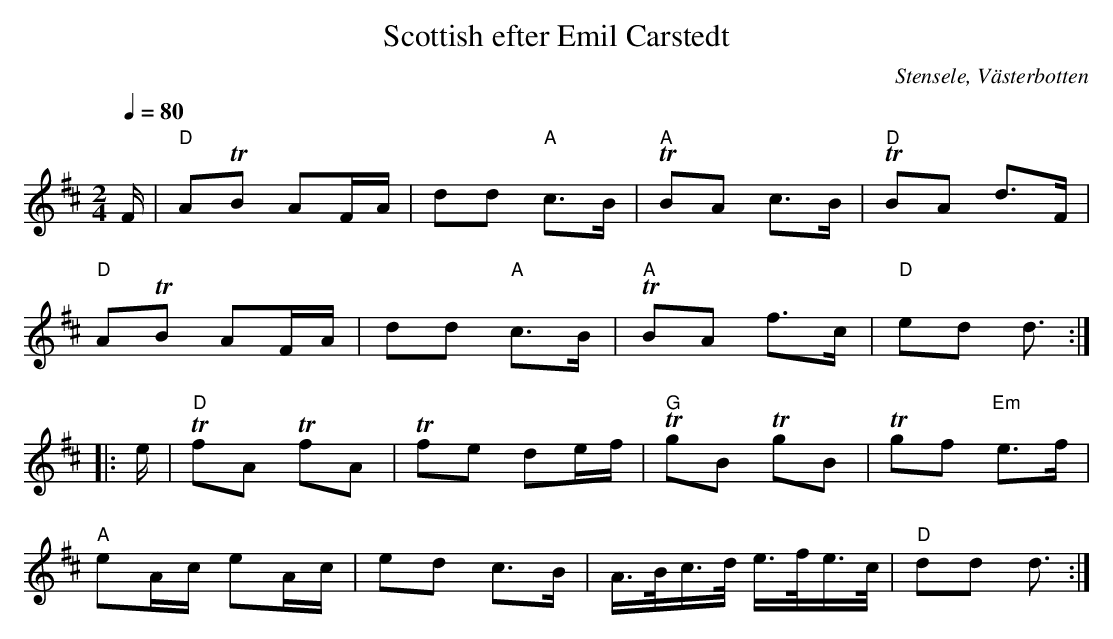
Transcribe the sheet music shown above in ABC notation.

X:1
T:Scottish efter Emil Carstedt
O:Stensele, Västerbotten
L: 1/16
Q:1/4=80
K:D
M: 2/4
F|"D"A2TB2 A2FA|d2d2 "A"c3B|"A"TB2A2 c3B|"D"TB2A2 d3F|
"D"A2TB2 A2FA|d2d2 "A"c3B| "A"TB2A2 f3c|"D"e2d2 d3:|
|:e|"D"Tf2A2 Tf2A2| Tf2e2 d2ef|"G"Tg2B2 Tg2B2| Tg2f2 "Em"e3f|
"A"e2Ac e2Ac| e2d2 c3B|A>Bc>d e>fe>c|"D"d2d2 d3:|
